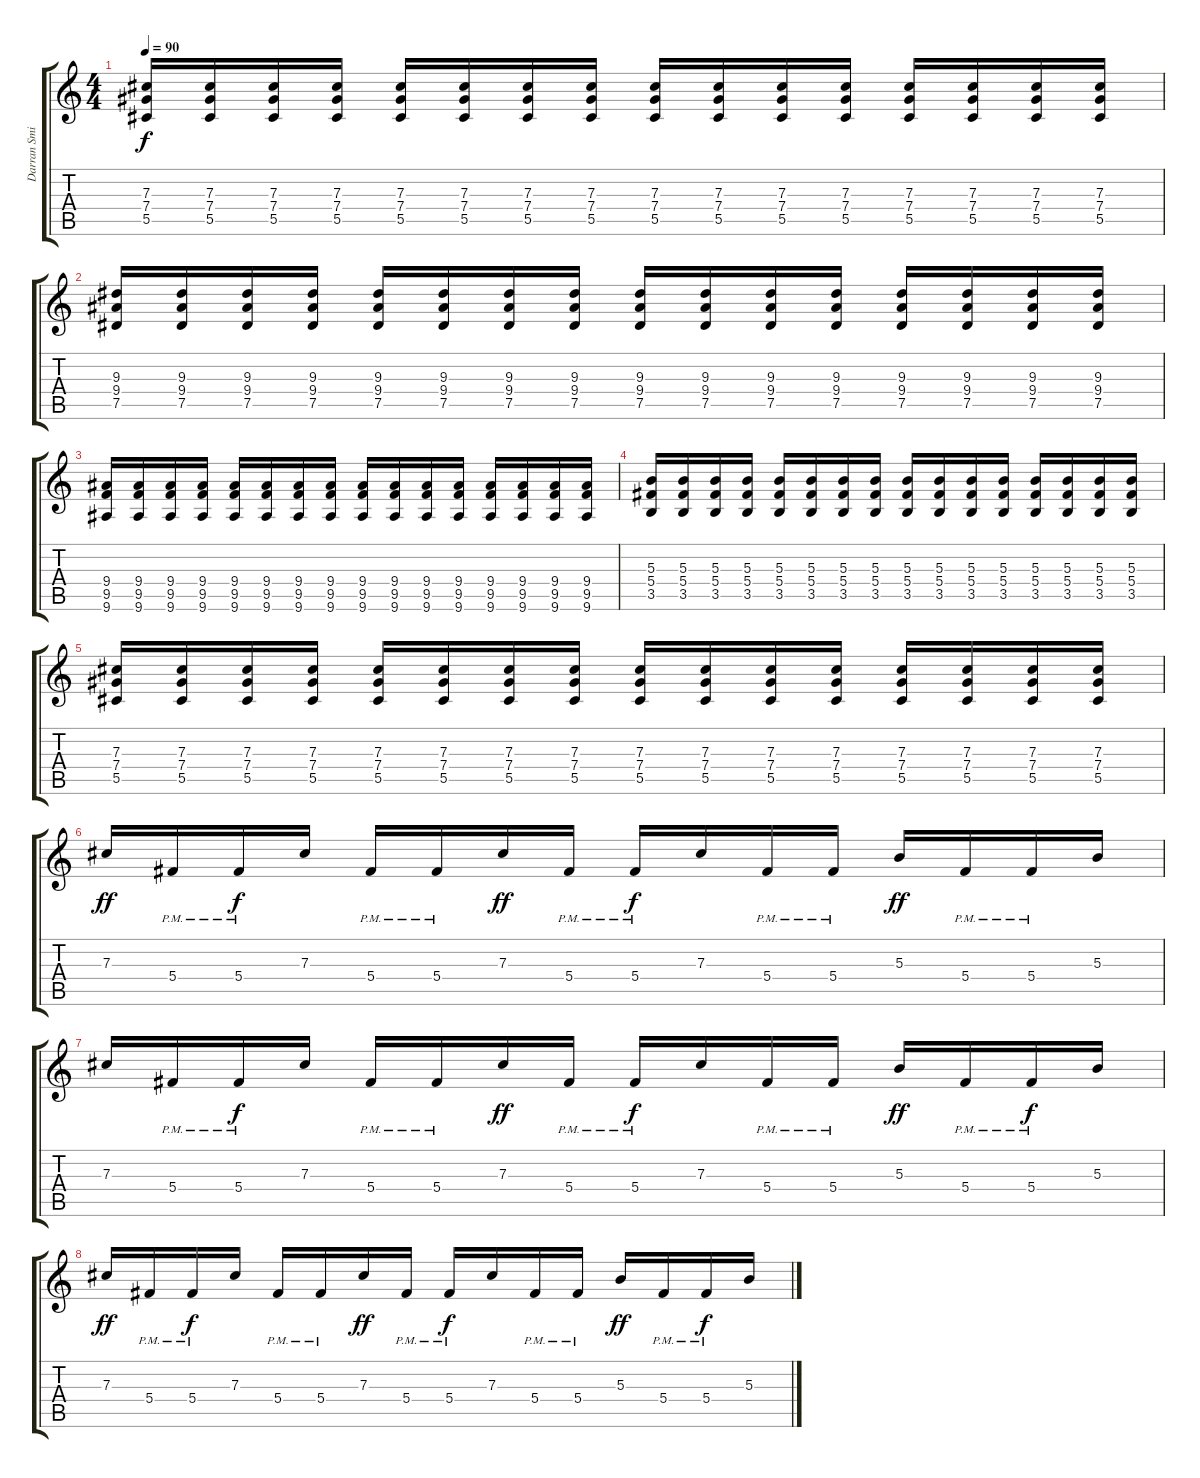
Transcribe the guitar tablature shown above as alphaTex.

\track ("Darran Smith" "Darran Smi") {instrument distortionguitar}
\staff {score tabs}
\tuning (Eb4 Bb3 Gb3 Db3 Ab2 Db2) {hide}
\ts (4 4)
\tempo 90
\clef g2
\ks c
(7.3 7.4 5.5).16{dy f} (7.3 7.4 5.5).16 (7.3 7.4 5.5).16 (7.3 7.4 5.5).16 (7.3 7.4 5.5).16 (7.3 7.4 5.5).16 (7.3 7.4 5.5).16 (7.3 7.4 5.5).16 (7.3 7.4 5.5).16 (7.3 7.4 5.5).16 (7.3 7.4 5.5).16 (7.3 7.4 5.5).16 (7.3 7.4 5.5).16 (7.3 7.4 5.5).16 (7.3 7.4 5.5).16 (7.3 7.4 5.5).16 |
(9.3 9.4 7.5).16 (9.3 9.4 7.5).16 (9.3 9.4 7.5).16 (9.3 9.4 7.5).16 (9.3 9.4 7.5).16 (9.3 9.4 7.5).16 (9.3 9.4 7.5).16 (9.3 9.4 7.5).16 (9.3 9.4 7.5).16 (9.3 9.4 7.5).16 (9.3 9.4 7.5).16 (9.3 9.4 7.5).16 (9.3 9.4 7.5).16 (9.3 9.4 7.5).16 (9.3 9.4 7.5).16 (9.3 9.4 7.5).16 |
(9.4 9.5 9.6).16 (9.4 9.5 9.6).16 (9.4 9.5 9.6).16 (9.4 9.5 9.6).16 (9.4 9.5 9.6).16 (9.4 9.5 9.6).16 (9.4 9.5 9.6).16 (9.4 9.5 9.6).16 (9.4 9.5 9.6).16 (9.4 9.5 9.6).16 (9.4 9.5 9.6).16 (9.4 9.5 9.6).16 (9.4 9.5 9.6).16 (9.4 9.5 9.6).16 (9.4 9.5 9.6).16 (9.4 9.5 9.6).16 |
(5.3 5.4 3.5).16 (5.3 5.4 3.5).16 (5.3 5.4 3.5).16 (5.3 5.4 3.5).16 (5.3 5.4 3.5).16 (5.3 5.4 3.5).16 (5.3 5.4 3.5).16 (5.3 5.4 3.5).16 (5.3 5.4 3.5).16 (5.3 5.4 3.5).16 (5.3 5.4 3.5).16 (5.3 5.4 3.5).16 (5.3 5.4 3.5).16 (5.3 5.4 3.5).16 (5.3 5.4 3.5).16 (5.3 5.4 3.5).16 |
(7.3 7.4 5.5).16 (7.3 7.4 5.5).16 (7.3 7.4 5.5).16 (7.3 7.4 5.5).16 (7.3 7.4 5.5).16 (7.3 7.4 5.5).16 (7.3 7.4 5.5).16 (7.3 7.4 5.5).16 (7.3 7.4 5.5).16 (7.3 7.4 5.5).16 (7.3 7.4 5.5).16 (7.3 7.4 5.5).16 (7.3 7.4 5.5).16 (7.3 7.4 5.5).16 (7.3 7.4 5.5).16 (7.3 7.4 5.5).16 |
7.3.16{dy ff} 5.4{pm}.16 5.4{pm}.16{dy f} 7.3.16 5.4{pm}.16 5.4{pm}.16 7.3.16{dy ff} 5.4{pm}.16 5.4{pm}.16{dy f} 7.3.16 5.4{pm}.16 5.4{pm}.16 5.3.16{dy ff} 5.4{pm}.16 5.4{pm}.16 5.3.16 |
7.3.16 5.4{pm}.16 5.4{pm}.16{dy f} 7.3.16 5.4{pm}.16 5.4{pm}.16 7.3.16{dy ff} 5.4{pm}.16 5.4{pm}.16{dy f} 7.3.16 5.4{pm}.16 5.4{pm}.16 5.3.16{dy ff} 5.4{pm}.16 5.4{pm}.16{dy f} 5.3.16 |
7.3.16{dy ff} 5.4{pm}.16 5.4{pm}.16{dy f} 7.3.16 5.4{pm}.16 5.4{pm}.16 7.3.16{dy ff} 5.4{pm}.16 5.4{pm}.16{dy f} 7.3.16 5.4{pm}.16 5.4{pm}.16 5.3.16{dy ff} 5.4{pm}.16 5.4{pm}.16{dy f} 5.3.16
